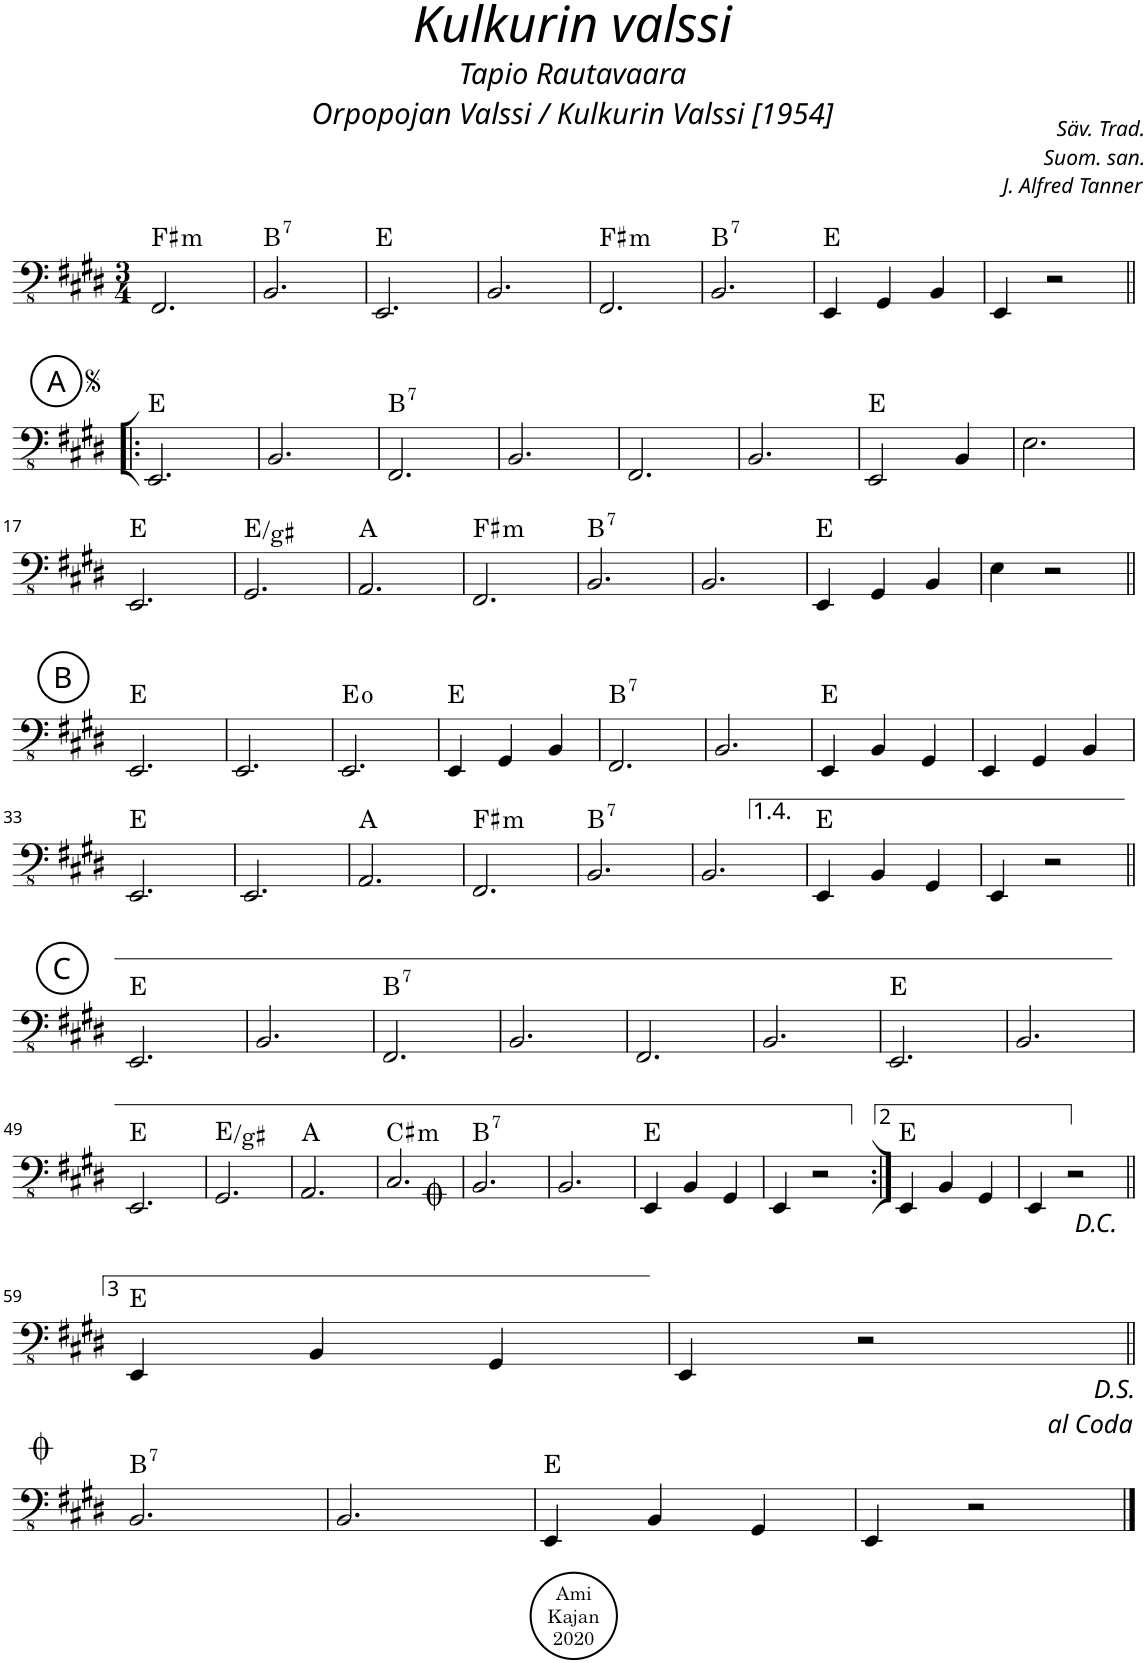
**kern	**harte
*part1	*part1
*staff1	*
*I"Bass Guitar	*
*I'B. Guit.	*
*clefFv4	*
*k[f#c#g#d#]	*
*M3/4	*
=1	=1
!	!LO:H:kt=m
2.FFF#/	F#:min
=2	=2
!	!LO:H:kt=7
2.BBB/	B:7
=3	=3
2.EEE/	E:maj
=4	=4
2.BBB/	.
=5	=5
!	!LO:H:kt=m
2.FFF#/	F#:min
=6	=6
!	!LO:H:kt=7
2.BBB/	B:7
=7	=7
4EEE/	E:maj
4GGG#/	.
4BBB/	.
=8	=8
4EEE/	.
2r	.
!!LO:LB:g=z
!!LO:REH:place=s1:a:cj:enc=circle:fs=14:t=A
=9!|:	=9!|:
2.EEE/	E:maj
=10	=10
2.BBB/	.
=11	=11
!	!LO:H:kt=7
2.FFF#/	B:7
=12	=12
2.BBB/	.
=13	=13
2.FFF#/	.
=14	=14
2.BBB/	.
=15	=15
2EEE/	E:maj
4BBB/	.
=16	=16
2.EE\	.
!!LO:LB:g=z
=17	=17
2.EEE/	E:maj
=18	=18
2.GGG#/	E:maj/3
=19	=19
2.AAA/	A:maj
=20	=20
!	!LO:H:kt=m
2.FFF#/	F#:min
=21	=21
!	!LO:H:kt=7
2.BBB/	B:7
=22	=22
2.BBB/	.
=23	=23
4EEE/	E:maj
4GGG#/	.
4BBB/	.
=24	=24
4EE\	.
2r	.
!!LO:LB:g=z
!!LO:REH:place=s1:a:cj:enc=circle:fs=14:t=B
=25||	=25||
2.EEE/	E:maj
=26	=26
2.EEE/	.
=27	=27
2.EEE/	E:dim
=28	=28
4EEE/	E:maj
4GGG#/	.
4BBB/	.
=29	=29
!	!LO:H:kt=7
2.FFF#/	B:7
=30	=30
2.BBB/	.
=31	=31
4EEE/	E:maj
4BBB/	.
4GGG#/	.
=32	=32
4EEE/	.
4GGG#/	.
4BBB/	.
!!LO:LB:g=z
=33	=33
2.EEE/	E:maj
=34	=34
2.EEE/	.
=35	=35
2.AAA/	A:maj
=36	=36
!	!LO:H:kt=m
2.FFF#/	F#:min
=37	=37
!	!LO:H:kt=7
2.BBB/	B:7
=38	=38
2.BBB/	.
=39	=39
4EEE/	E:maj
4BBB/	.
4GGG#/	.
=40	=40
4EEE/	.
2r	.
!!LO:LB:g=z
!!LO:REH:place=s1:a:cj:enc=circle:fs=14:t=C
=41||	=41||
2.EEE/	E:maj
=42	=42
2.BBB/	.
=43	=43
!	!LO:H:kt=7
2.FFF#/	B:7
=44	=44
2.BBB/	.
=45	=45
2.FFF#/	.
=46	=46
2.BBB/	.
=47	=47
2.EEE/	E:maj
=48	=48
2.BBB/	.
!!LO:LB:g=z
=49	=49
2.EEE/	E:maj
=50	=50
2.GGG#/	E:maj/3
=51	=51
2.AAA/	A:maj
=52	=52
!	!LO:H:kt=m
2.CC#/	C#:min
=53	=53
!	!LO:H:kt=7
2.BBB/	B:7
=54	=54
2.BBB/	.
=55	=55
4EEE/	E:maj
4BBB/	.
4GGG#/	.
=56	=56
4EEE/	.
2r	.
=57:|!	=57:|!
4EEE/	E:maj
4BBB/	.
4GGG#/	.
=58	=58
4EEE/	.
2r	.
!!LO:LB:g=z
=59||	=59||
4EEE/	E:maj
4BBB/	.
4GGG#/	.
=60	=60
4EEE/	.
2r	.
!LO:TX:b:t=D.S.\nal Coda	!
!!LO:LB:g=z
=61||	=61||
!	!LO:H:kt=7
2.BBB/	B:7
=62	=62
2.BBB/	.
=63	=63
4EEE/	E:maj
4BBB/	.
4GGG#/	.
=64	=64
4EEE/	.
2r	.
==	==
*-	*-
